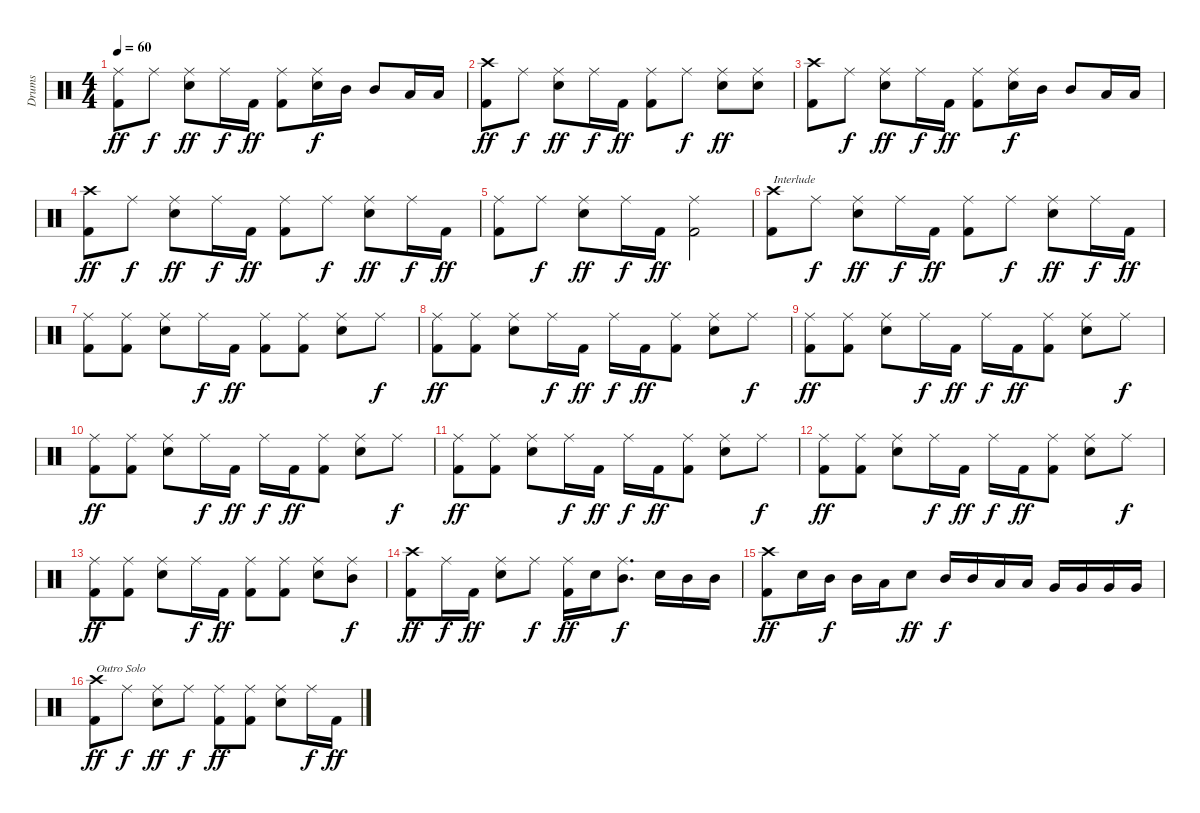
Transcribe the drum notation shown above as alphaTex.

\track ("Drums" "Drums") {instrument percussion}
\staff {score}
\articulation defaults
\ts (4 4)
\tempo 60
\clef neutral
\ks c
("Ride (middle)" "Kick (hit) 2").8{dy ff} "Ride (middle)".8{dy f} ("Ride (middle)" "Snare (hit) 2").8{dy ff} "Ride (middle)".16{dy f} "Kick (hit) 2".16{dy ff} ("Ride (middle)" "Kick (hit) 2").8 ("Ride (middle)" "Snare (hit) 2").16{dy f} "Mid Tom (hit)".16 "Mid Tom (hit)".8 "Low Tom (hit)".16 "Low Tom (hit)".16 |
("Crash high (hit)" "Kick (hit) 2").8{dy ff} "Ride (middle)".8{dy f} ("Ride (middle)" "Snare (hit) 2").8{dy ff} "Ride (middle)".16{dy f} "Kick (hit) 2".16{dy ff} ("Ride (middle)" "Kick (hit) 2").8 "Ride (middle)".8{dy f} ("Ride (middle)" "Snare (hit) 2").8{dy ff} ("Ride (middle)" "Snare (hit) 2").8 |
("Crash high (hit)" "Kick (hit) 2").8 "Ride (middle)".8{dy f} ("Ride (middle)" "Snare (hit) 2").8{dy ff} "Ride (middle)".16{dy f} "Kick (hit) 2".16{dy ff} ("Ride (middle)" "Kick (hit) 2").8 ("Ride (middle)" "Snare (hit) 2").16{dy f} "Mid Tom (hit)".16 "Mid Tom (hit)".8 "Low Tom (hit)".16 "Low Tom (hit)".16 |
("Crash high (hit)" "Kick (hit) 2").8{dy ff} "Ride (middle)".8{dy f} ("Ride (middle)" "Snare (hit) 2").8{dy ff} "Ride (middle)".16{dy f} "Kick (hit) 2".16{dy ff} ("Ride (middle)" "Kick (hit) 2").8 "Ride (middle)".8{dy f} ("Ride (middle)" "Snare (hit) 2").8{dy ff} "Ride (middle)".16{dy f} "Kick (hit) 2".16{dy ff} |
("Ride (middle)" "Kick (hit) 2").8 "Ride (middle)".8{dy f} ("Ride (middle)" "Snare (hit) 2").8{dy ff} "Ride (middle)".16{dy f} "Kick (hit) 2".16{dy ff} ("Ride (middle)" "Kick (hit) 2").2 |
("Crash high (hit)" "Kick (hit) 2").8{txt "Interlude"} "Ride (middle)".8{dy f} ("Ride (middle)" "Snare (hit) 2").8{dy ff} "Ride (middle)".16{dy f} "Kick (hit) 2".16{dy ff} ("Ride (middle)" "Kick (hit) 2").8 "Ride (middle)".8{dy f} ("Ride (middle)" "Snare (hit) 2").8{dy ff} "Ride (middle)".16{dy f} "Kick (hit) 2".16{dy ff} |
("Ride (middle)" "Kick (hit) 2").8 ("Ride (middle)" "Kick (hit) 2").8 ("Ride (middle)" "Snare (hit) 2").8 "Ride (middle)".16{dy f} "Kick (hit) 2".16{dy ff} ("Ride (middle)" "Kick (hit) 2").8 ("Ride (middle)" "Kick (hit) 2").8 ("Ride (middle)" "Snare (hit) 2").8 "Ride (middle)".8{dy f} |
("Ride (middle)" "Kick (hit) 2").8{dy ff} ("Ride (middle)" "Kick (hit) 2").8 ("Ride (middle)" "Snare (hit) 2").8 "Ride (middle)".16{dy f} "Kick (hit) 2".16{dy ff} "Ride (middle)".16{dy f} "Kick (hit) 2".16{dy ff} ("Ride (middle)" "Kick (hit) 2").8 ("Ride (middle)" "Snare (hit) 2").8 "Ride (middle)".8{dy f} |
("Ride (middle)" "Kick (hit) 2").8{dy ff} ("Ride (middle)" "Kick (hit) 2").8 ("Ride (middle)" "Snare (hit) 2").8 "Ride (middle)".16{dy f} "Kick (hit) 2".16{dy ff} "Ride (middle)".16{dy f} "Kick (hit) 2".16{dy ff} ("Ride (middle)" "Kick (hit) 2").8 ("Ride (middle)" "Snare (hit) 2").8 "Ride (middle)".8{dy f} |
("Ride (middle)" "Kick (hit) 2").8{dy ff} ("Ride (middle)" "Kick (hit) 2").8 ("Ride (middle)" "Snare (hit) 2").8 "Ride (middle)".16{dy f} "Kick (hit) 2".16{dy ff} "Ride (middle)".16{dy f} "Kick (hit) 2".16{dy ff} ("Ride (middle)" "Kick (hit) 2").8 ("Ride (middle)" "Snare (hit) 2").8 "Ride (middle)".8{dy f} |
("Ride (middle)" "Kick (hit) 2").8{dy ff} ("Ride (middle)" "Kick (hit) 2").8 ("Ride (middle)" "Snare (hit) 2").8 "Ride (middle)".16{dy f} "Kick (hit) 2".16{dy ff} "Ride (middle)".16{dy f} "Kick (hit) 2".16{dy ff} ("Ride (middle)" "Kick (hit) 2").8 ("Ride (middle)" "Snare (hit) 2").8 "Ride (middle)".8{dy f} |
("Ride (middle)" "Kick (hit) 2").8{dy ff} ("Ride (middle)" "Kick (hit) 2").8 ("Ride (middle)" "Snare (hit) 2").8 "Ride (middle)".16{dy f} "Kick (hit) 2".16{dy ff} "Ride (middle)".16{dy f} "Kick (hit) 2".16{dy ff} ("Ride (middle)" "Kick (hit) 2").8 ("Ride (middle)" "Snare (hit) 2").8 "Ride (middle)".8{dy f} |
("Ride (middle)" "Kick (hit) 2").8{dy ff} ("Ride (middle)" "Kick (hit) 2").8 ("Ride (middle)" "Snare (hit) 2").8 "Ride (middle)".16{dy f} "Kick (hit) 2".16{dy ff} ("Ride (middle)" "Kick (hit) 2").8 ("Ride (middle)" "Kick (hit) 2").8 ("Ride (middle)" "Snare (hit) 2").8 ("Ride (middle)" "Mid Tom (hit)").8{dy f} |
("Crash high (hit)" "Kick (hit) 2").8{dy ff} "Ride (middle)".16{dy f} "Kick (hit) 2".16{dy ff} ("Ride (middle)" "Snare (hit) 2").8 "Ride (middle)".8{dy f} ("Ride (middle)" "Kick (hit) 2").16{dy ff} "Snare (hit) 2".16 ("Ride (middle)" "Mid Tom (hit)").8{d dy f} "Snare (hit) 2".16 "Mid Tom (hit)".16 "Mid Tom (hit)".16 |
("Crash high (hit)" "Kick (hit) 2").8{dy ff} "Snare (hit) 2".16 "Mid Tom (hit)".16{dy f} "Mid Tom (hit)".16 "Low Tom (hit)".16 "Snare (hit) 2".8{dy ff} "Mid Tom (hit)".16{dy f} "Mid Tom (hit)".16 "Low Tom (hit)".16 "Low Tom (hit)".16 "Very Low Tom (hit)".16 "Very Low Tom (hit)".16 "Very Low Tom (hit)".16 "Very Low Tom (hit)".16 |
("Crash high (hit)" "Kick (hit) 2").8{txt "Outro Solo" dy ff} "Ride (middle)".8{dy f} ("Ride (middle)" "Snare (hit) 2").8{dy ff} "Ride (middle)".8{dy f} ("Ride (middle)" "Kick (hit) 2").8{dy ff} ("Ride (middle)" "Kick (hit) 2").8 ("Ride (middle)" "Snare (hit) 2").8 "Ride (middle)".16{dy f} "Kick (hit) 2".16{dy ff}
